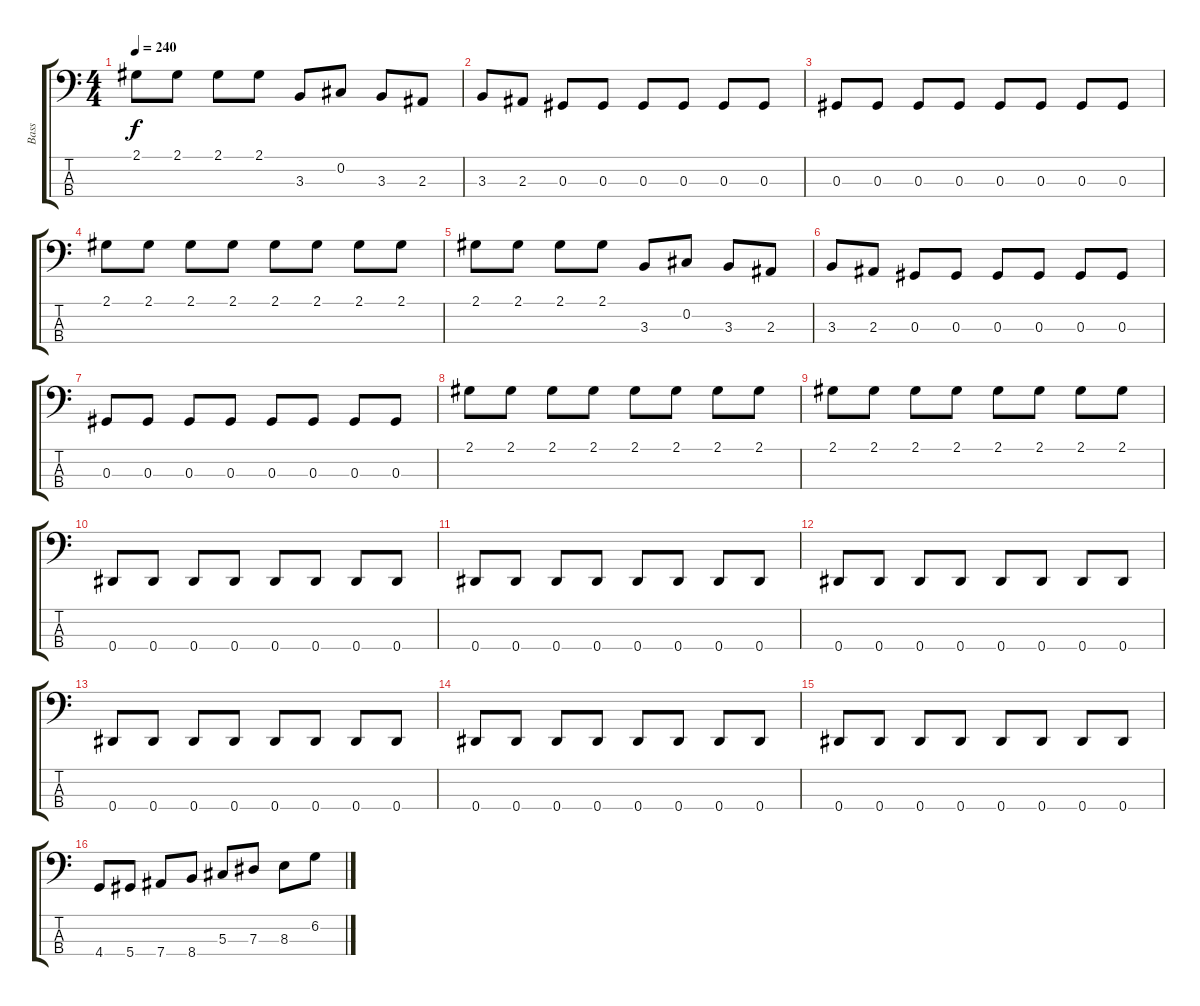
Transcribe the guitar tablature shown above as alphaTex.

\track ("Bass" "Bass") {instrument electricbasspick}
\staff {score tabs}
\tuning (Gb2 Db2 Ab1 Eb1) {hide}
\ts (4 4)
\tempo 240
\clef f4
\ks c
2.1.8{dy f} 2.1.8 2.1.8 2.1.8 3.3.8 0.2.8 3.3.8 2.3.8 |
3.3.8 2.3.8 0.3.8 0.3.8 0.3.8 0.3.8 0.3.8 0.3.8 |
0.3.8 0.3.8 0.3.8 0.3.8 0.3.8 0.3.8 0.3.8 0.3.8 |
2.1.8 2.1.8 2.1.8 2.1.8 2.1.8 2.1.8 2.1.8 2.1.8 |
2.1.8 2.1.8 2.1.8 2.1.8 3.3.8 0.2.8 3.3.8 2.3.8 |
3.3.8 2.3.8 0.3.8 0.3.8 0.3.8 0.3.8 0.3.8 0.3.8 |
0.3.8 0.3.8 0.3.8 0.3.8 0.3.8 0.3.8 0.3.8 0.3.8 |
2.1.8 2.1.8 2.1.8 2.1.8 2.1.8 2.1.8 2.1.8 2.1.8 |
2.1.8 2.1.8 2.1.8 2.1.8 2.1.8 2.1.8 2.1.8 2.1.8 |
0.4.8 0.4.8 0.4.8 0.4.8 0.4.8 0.4.8 0.4.8 0.4.8 |
0.4.8 0.4.8 0.4.8 0.4.8 0.4.8 0.4.8 0.4.8 0.4.8 |
0.4.8 0.4.8 0.4.8 0.4.8 0.4.8 0.4.8 0.4.8 0.4.8 |
0.4.8 0.4.8 0.4.8 0.4.8 0.4.8 0.4.8 0.4.8 0.4.8 |
0.4.8 0.4.8 0.4.8 0.4.8 0.4.8 0.4.8 0.4.8 0.4.8 |
0.4.8 0.4.8 0.4.8 0.4.8 0.4.8 0.4.8 0.4.8 0.4.8 |
4.4.8 5.4.8 7.4.8 8.4.8 5.3.8 7.3.8 8.3.8 6.2.8
